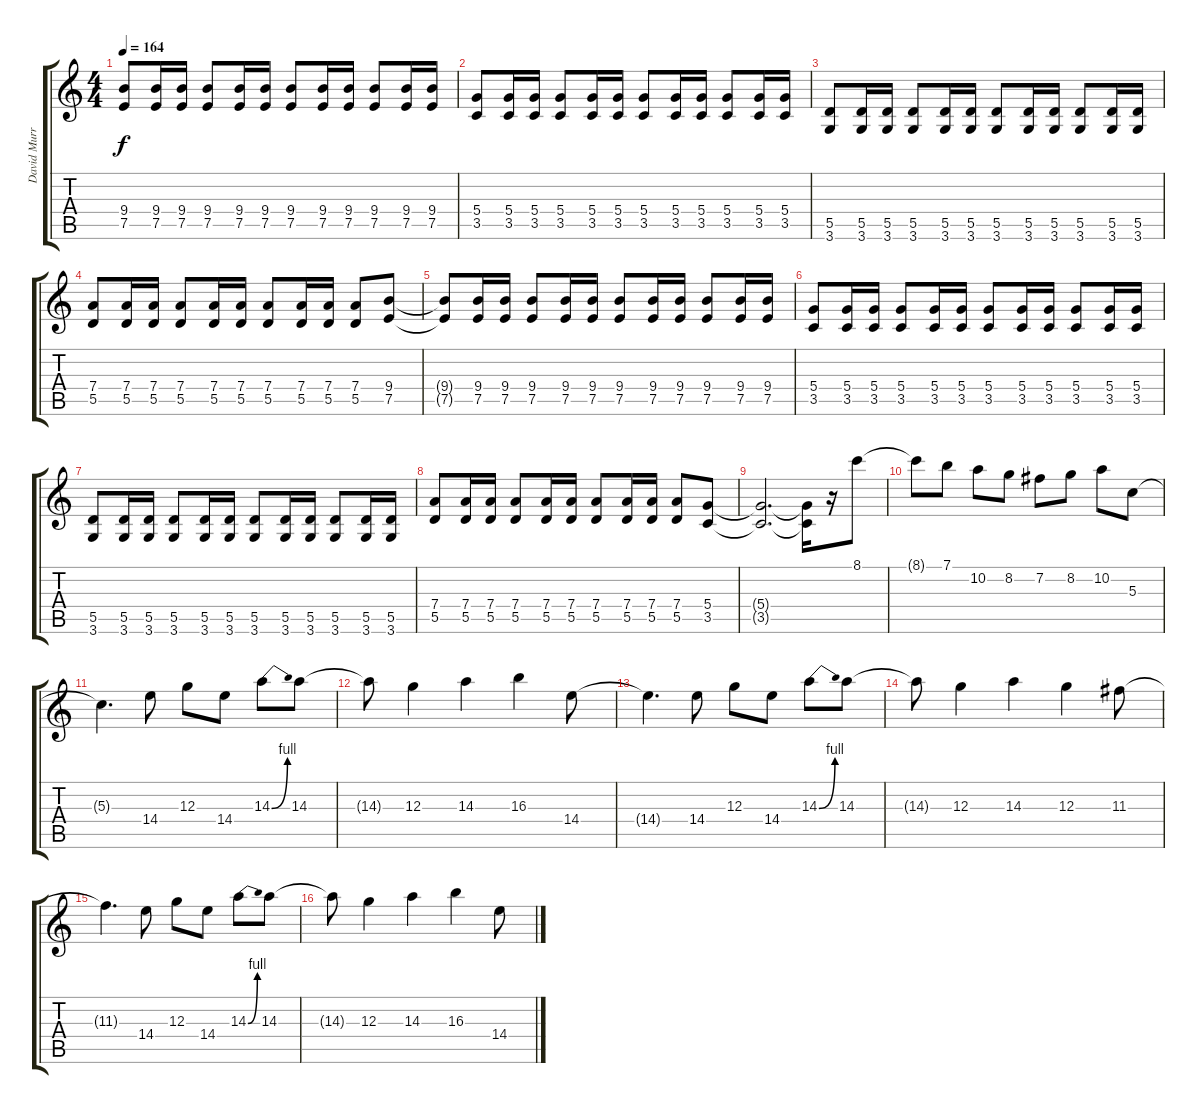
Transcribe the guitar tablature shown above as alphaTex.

\track ("David Murray (Guitar 2)" "David Murr") {instrument distortionguitar}
\staff {score tabs}
\tuning (E4 B3 G3 D3 A2 E2) {hide}
\ts (4 4)
\tempo 164
\clef g2
\ks c
(9.4{t} 7.5{t}).8{dy f} (9.4 7.5).16 (9.4 7.5).16 (9.4 7.5).8 (9.4 7.5).16 (9.4 7.5).16 (9.4 7.5).8 (9.4 7.5).16 (9.4 7.5).16 (9.4 7.5).8 (9.4 7.5).16 (9.4 7.5).16 |
(5.4 3.5).8 (5.4 3.5).16 (5.4 3.5).16 (5.4 3.5).8 (5.4 3.5).16 (5.4 3.5).16 (5.4 3.5).8 (5.4 3.5).16 (5.4 3.5).16 (5.4 3.5).8 (5.4 3.5).16 (5.4 3.5).16 |
(5.5 3.6).8 (5.5 3.6).16 (5.5 3.6).16 (5.5 3.6).8 (5.5 3.6).16 (5.5 3.6).16 (5.5 3.6).8 (5.5 3.6).16 (5.5 3.6).16 (5.5 3.6).8 (5.5 3.6).16 (5.5 3.6).16 |
(7.4 5.5).8 (7.4 5.5).16 (7.4 5.5).16 (7.4 5.5).8 (7.4 5.5).16 (7.4 5.5).16 (7.4 5.5).8 (7.4 5.5).16 (7.4 5.5).16 (7.4 5.5).8 (9.4 7.5).8 |
(9.4{t} 7.5{t}).8 (9.4 7.5).16 (9.4 7.5).16 (9.4 7.5).8 (9.4 7.5).16 (9.4 7.5).16 (9.4 7.5).8 (9.4 7.5).16 (9.4 7.5).16 (9.4 7.5).8 (9.4 7.5).16 (9.4 7.5).16 |
(5.4 3.5).8 (5.4 3.5).16 (5.4 3.5).16 (5.4 3.5).8 (5.4 3.5).16 (5.4 3.5).16 (5.4 3.5).8 (5.4 3.5).16 (5.4 3.5).16 (5.4 3.5).8 (5.4 3.5).16 (5.4 3.5).16 |
(5.5 3.6).8 (5.5 3.6).16 (5.5 3.6).16 (5.5 3.6).8 (5.5 3.6).16 (5.5 3.6).16 (5.5 3.6).8 (5.5 3.6).16 (5.5 3.6).16 (5.5 3.6).8 (5.5 3.6).16 (5.5 3.6).16 |
(7.4 5.5).8 (7.4 5.5).16 (7.4 5.5).16 (7.4 5.5).8 (7.4 5.5).16 (7.4 5.5).16 (7.4 5.5).8 (7.4 5.5).16 (7.4 5.5).16 (7.4 5.5).8 (5.4 3.5).8 |
(5.4{t} 3.5{t}).2{d} (5.4{t} 3.5{t}).16 r.16 8.1.8 |
8.1{t}.8 7.1.8 10.2.8 8.2.8 7.2.8 8.2.8 10.2.8 5.3.8 |
5.3{t}.4{d} 14.4.8 12.3.8 14.4.8 14.3{be (bend 0 0 60 4)}.8 14.3.8 |
14.3{t}.8 12.3.4 14.3.4 16.3.4 14.4.8 |
14.4{t}.4{d} 14.4.8 12.3.8 14.4.8 14.3{be (bend 0 0 60 4)}.8 14.3.8 |
14.3{t}.8 12.3.4 14.3.4 12.3.4 11.3.8 |
11.3{t}.4{d} 14.4.8 12.3.8 14.4.8 14.3{be (bend 0 0 60 4)}.8 14.3.8 |
14.3{t}.8 12.3.4 14.3.4 16.3.4 14.4.8
